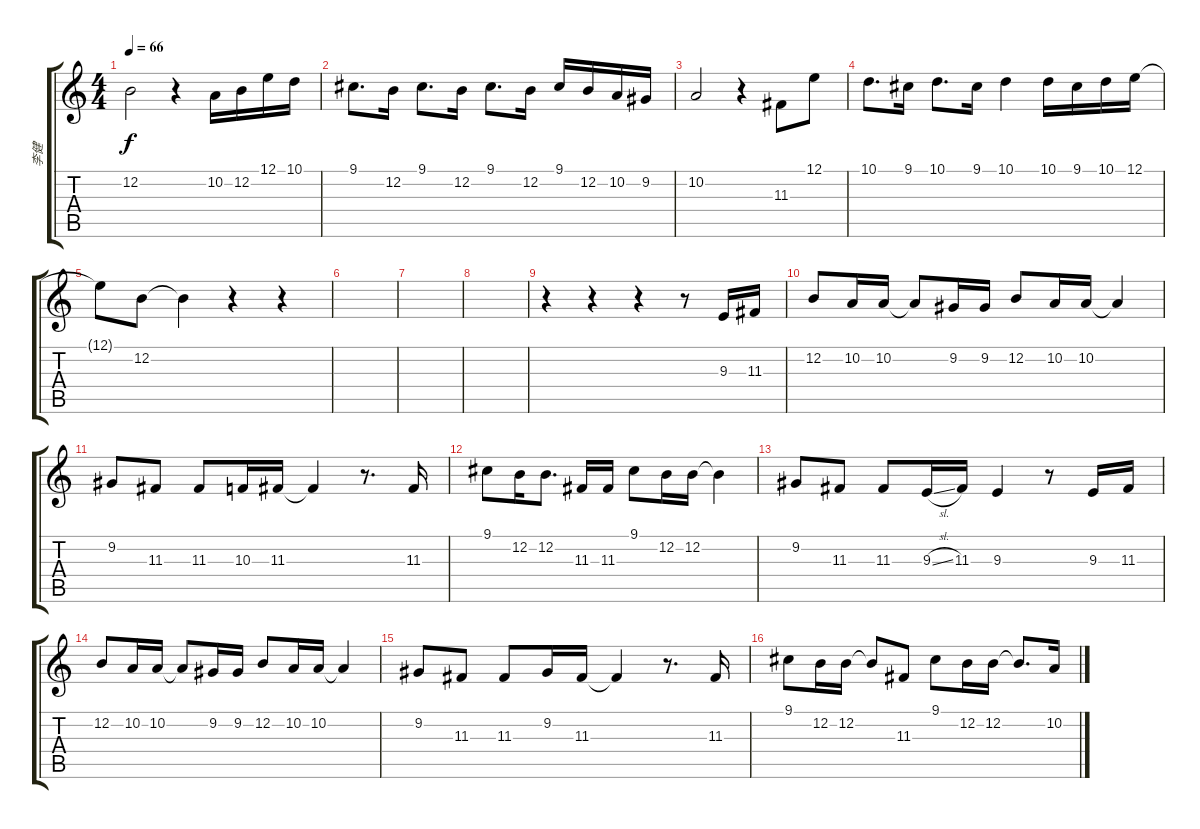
\track ("李健" "李健") {instrument fx7echoes}
\staff {score tabs}
\tuning (E4 B3 G3 D3 A2 E2) {hide}
\ts (4 4)
\tempo 66
\clef g2
\ks c
12.2.2{dy f} r.4 10.2.16 12.2.16 12.1.16 10.1.16 |
9.1.8{d} 12.2.16 9.1.8{d} 12.2.16 9.1.8{d} 12.2.16 9.1.16 12.2.16 10.2.16 9.2.16 |
10.2.2 r.4 11.3.8 12.1.8 |
10.1.8{d} 9.1.16 10.1.8{d} 9.1.16 10.1.4 10.1.16 9.1.16 10.1.16 12.1.16 |
12.1{t}.8 12.2.8 12.2{t}.4 r.4 r.4 |
|
|
|
r.4 r.4 r.4 r.8 9.3.16 11.3.16 |
12.2.8 10.2.16 10.2.16 10.2{t}.8 9.2.16 9.2.16 12.2.8 10.2.16 10.2.16 10.2{t}.4 |
9.2.8 11.3.8 11.3.8 10.3.16 11.3.16 11.3{t}.4 r.8{d} 11.3.16 |
9.1.8 12.2.16 12.2.8{d} 11.3.16 11.3.16 9.1.8 12.2.16 12.2.16 12.2{t}.4 |
9.2.8 11.3.8 11.3.8 9.3{sl}.16 11.3.16 9.3.4 r.8 9.3.16 11.3.16 |
12.2.8 10.2.16 10.2.16 10.2{t}.8 9.2.16 9.2.16 12.2.8 10.2.16 10.2.16 10.2{t}.4 |
9.2.8 11.3.8 11.3.8 9.2.16 11.3.16 11.3{t}.4 r.8{d} 11.3.16 |
9.1.8 12.2.16 12.2.16 12.2{t}.8 11.3.8 9.1.8 12.2.16 12.2.16 12.2{t}.8{d} 10.2.16
